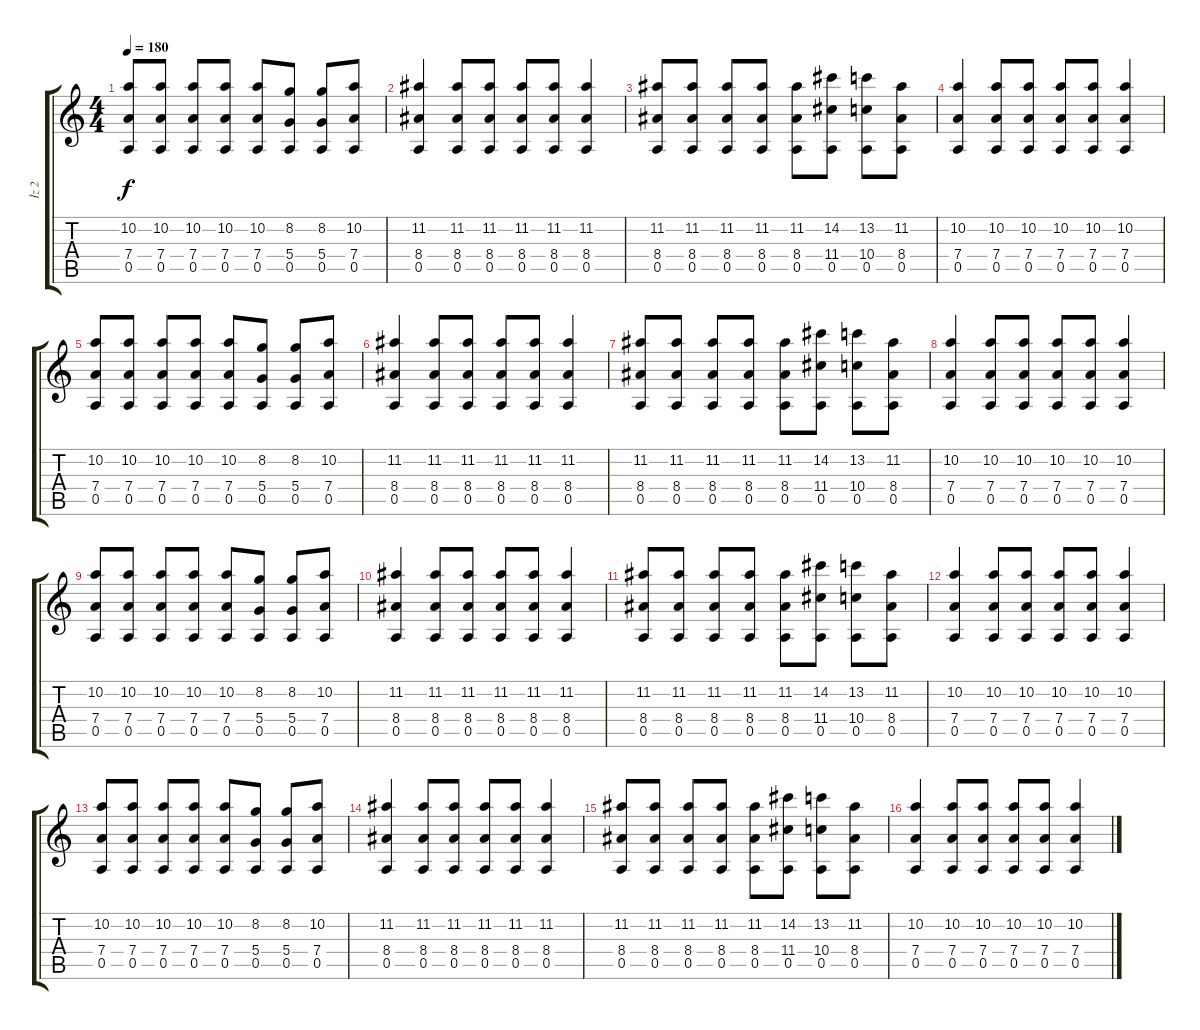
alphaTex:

\track ("İz 2" "İz 2") {instrument overdrivenguitar}
\staff {score tabs}
\tuning (E4 B3 G3 D3 A2 E2) {hide}
\ts (4 4)
\tempo 180
\clef g2
\ks c
(10.2 7.4 0.5).8{dy f} (10.2 7.4 0.5).8 (10.2 7.4 0.5).8 (10.2 7.4 0.5).8 (10.2 7.4 0.5).8 (8.2 5.4 0.5).8 (8.2 5.4 0.5).8 (10.2 7.4 0.5).8 |
(11.2 8.4 0.5).4 (11.2 8.4 0.5).8 (11.2 8.4 0.5).8 (11.2 8.4 0.5).8 (11.2 8.4 0.5).8 (11.2 8.4 0.5).4 |
(11.2 8.4 0.5).8 (11.2 8.4 0.5).8 (11.2 8.4 0.5).8 (11.2 8.4 0.5).8 (11.2 8.4 0.5).8 (14.2 11.4 0.5).8 (13.2 10.4 0.5).8 (11.2 8.4 0.5).8 |
(10.2 7.4 0.5).4 (10.2 7.4 0.5).8 (10.2 7.4 0.5).8 (10.2 7.4 0.5).8 (10.2 7.4 0.5).8 (10.2 7.4 0.5).4 |
(10.2 7.4 0.5).8 (10.2 7.4 0.5).8 (10.2 7.4 0.5).8 (10.2 7.4 0.5).8 (10.2 7.4 0.5).8 (8.2 5.4 0.5).8 (8.2 5.4 0.5).8 (10.2 7.4 0.5).8 |
(11.2 8.4 0.5).4 (11.2 8.4 0.5).8 (11.2 8.4 0.5).8 (11.2 8.4 0.5).8 (11.2 8.4 0.5).8 (11.2 8.4 0.5).4 |
(11.2 8.4 0.5).8 (11.2 8.4 0.5).8 (11.2 8.4 0.5).8 (11.2 8.4 0.5).8 (11.2 8.4 0.5).8 (14.2 11.4 0.5).8 (13.2 10.4 0.5).8 (11.2 8.4 0.5).8 |
(10.2 7.4 0.5).4 (10.2 7.4 0.5).8 (10.2 7.4 0.5).8 (10.2 7.4 0.5).8 (10.2 7.4 0.5).8 (10.2 7.4 0.5).4 |
(10.2 7.4 0.5).8 (10.2 7.4 0.5).8 (10.2 7.4 0.5).8 (10.2 7.4 0.5).8 (10.2 7.4 0.5).8 (8.2 5.4 0.5).8 (8.2 5.4 0.5).8 (10.2 7.4 0.5).8 |
(11.2 8.4 0.5).4 (11.2 8.4 0.5).8 (11.2 8.4 0.5).8 (11.2 8.4 0.5).8 (11.2 8.4 0.5).8 (11.2 8.4 0.5).4 |
(11.2 8.4 0.5).8 (11.2 8.4 0.5).8 (11.2 8.4 0.5).8 (11.2 8.4 0.5).8 (11.2 8.4 0.5).8 (14.2 11.4 0.5).8 (13.2 10.4 0.5).8 (11.2 8.4 0.5).8 |
(10.2 7.4 0.5).4 (10.2 7.4 0.5).8 (10.2 7.4 0.5).8 (10.2 7.4 0.5).8 (10.2 7.4 0.5).8 (10.2 7.4 0.5).4 |
(10.2 7.4 0.5).8 (10.2 7.4 0.5).8 (10.2 7.4 0.5).8 (10.2 7.4 0.5).8 (10.2 7.4 0.5).8 (8.2 5.4 0.5).8 (8.2 5.4 0.5).8 (10.2 7.4 0.5).8 |
(11.2 8.4 0.5).4 (11.2 8.4 0.5).8 (11.2 8.4 0.5).8 (11.2 8.4 0.5).8 (11.2 8.4 0.5).8 (11.2 8.4 0.5).4 |
(11.2 8.4 0.5).8 (11.2 8.4 0.5).8 (11.2 8.4 0.5).8 (11.2 8.4 0.5).8 (11.2 8.4 0.5).8 (14.2 11.4 0.5).8 (13.2 10.4 0.5).8 (11.2 8.4 0.5).8 |
(10.2 7.4 0.5).4 (10.2 7.4 0.5).8 (10.2 7.4 0.5).8 (10.2 7.4 0.5).8 (10.2 7.4 0.5).8 (10.2 7.4 0.5).4
